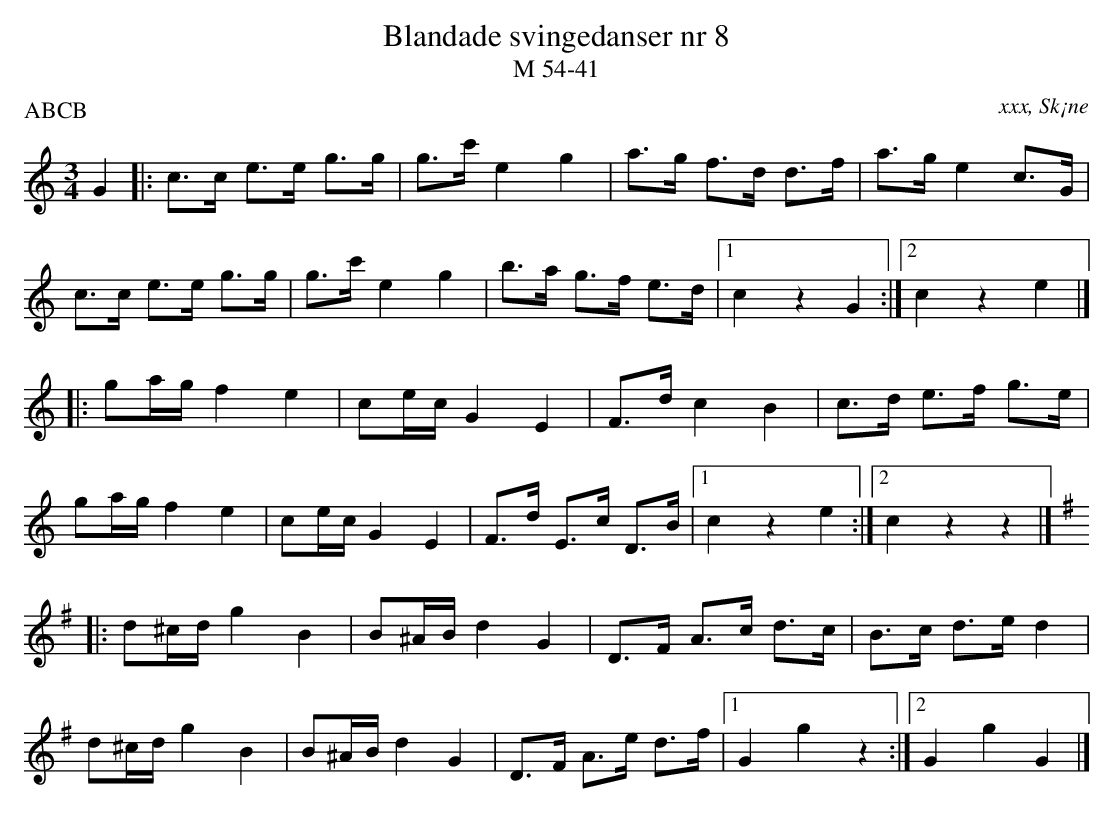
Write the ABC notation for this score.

X:1
T:Blandade svingedanser nr 8
T:M 54-41
O:xxx, Sk¡ne
M:3/4
L:1/8
P:ABCB
Q:108
K:C
G2 |: c>c e>e g>g | g>c' e2 g2 | a>g f>d d>f | a>g e2 c>G |
c>c e>e g>g | g>c' e2 g2 | b>a g>f e>d |1 c2 z2 G2 :|2 c2 z2 e2 |]
|: ga/g/ f2 e2 | ce/c/G2 E2 | F>d c2 B2 | c>d e>f g>e |
ga/g/ f2 e2 | ce/c/G2 E2 | F>d E>c D>B |1 c2 z2 e2 :|2 c2 z2 z2 |]
[K:G] |: d^c/d/ g2 B2 | B^A/B/ d2 G2 | D>F A>c d>c | B>c d>e d2 |
d^c/d/ g2 B2 | B^A/B/ d2 G2 | D>F A>e d>f |1 G2 g2 z2 :|2 G2 g2 G2 |]
